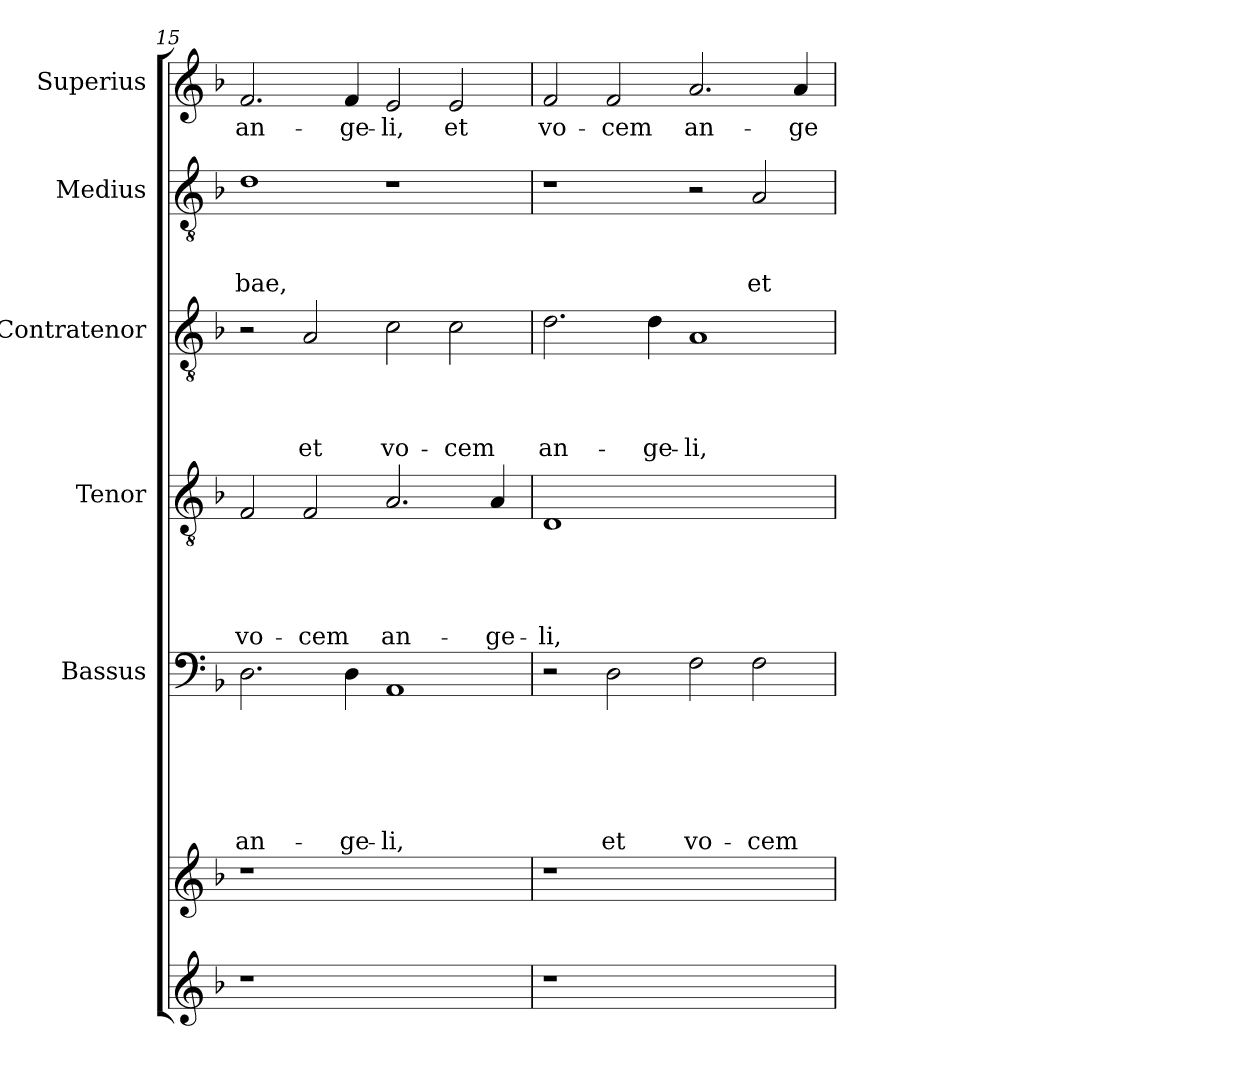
**kern	**kern	**kern	**text	**text	**text	**text	**text	**text	**kern	**text	**text	**text	**text	**text	**kern	**text	**text	**text	**text	**kern	**text	**text	**text	**kern	**text
*part7	*part6	*part5	*part5	*part5	*part5	*part5	*part5	*part5	*part4	*part4	*part4	*part4	*part4	*part4	*part3	*part3	*part3	*part3	*part3	*part2	*part2	*part2	*part2	*part1	*part1
*staff7	*staff6	*staff5	*staff5	*staff5	*staff5	*staff5	*staff5	*staff5	*staff4	*staff4	*staff4	*staff4	*staff4	*staff4	*staff3	*staff3	*staff3	*staff3	*staff3	*staff2	*staff2	*staff2	*staff2	*staff1	*staff1
*	*	*I"Bassus	*	*	*	*	*	*	*I"Tenor	*	*	*	*	*	*I"Contratenor	*	*	*	*	*I"Medius	*	*	*	*I"Superius	*
!!LO:LB:g=z
*clefG2	*clefG2	*clefF4	*	*	*	*	*	*	*clefGv2	*	*	*	*	*	*clefGv2	*	*	*	*	*clefGv2	*	*	*	*clefG2	*
*k[b-]	*k[b-]	*k[b-]	*	*	*	*	*	*	*k[b-]	*	*	*	*	*	*k[b-]	*	*	*	*	*k[b-]	*	*	*	*k[b-]	*
*F:	*F:	*F:	*	*	*	*	*	*	*F:	*	*	*	*	*	*F:	*	*	*	*	*F:	*	*	*	*F:	*
=15	=15	=15	=15	=15	=15	=15	=15	=15	=15	=15	=15	=15	=15	=15	=15	=15	=15	=15	=15	=15	=15	=15	=15	=15	=15
!	!	!	!	!	!	!	!	!LO:LY:b	!	!	!	!	!	!LO:LY:b	!	!	!	!	!	!	!	!	!LO:LY:b	!	!LO:LY:b
1r	1r	2.D\	.	.	.	.	.	an-	2F/	.	.	.	.	vo-	2r	.	.	.	.	1d	.	.	-bae,	2.f/	an-
!	!	!	!	!	!	!	!	!	!	!	!	!	!	!LO:LY:b	!	!	!	!	!LO:LY:b	!	!	!	!	!	!
.	.	.	.	.	.	.	.	.	2F/	.	.	.	.	-cem	2A/	.	.	.	et	.	.	.	.	.	.
!	!	!	!	!	!	!	!	!LO:LY:b	!	!	!	!	!	!	!	!	!	!	!	!	!	!	!	!	!LO:LY:b
.	.	4D\	.	.	.	.	.	-ge-	.	.	.	.	.	.	.	.	.	.	.	.	.	.	.	4f/	-ge-
!	!	!	!	!	!	!	!	!LO:LY:b	!	!	!	!	!	!LO:LY:b	!	!	!	!	!LO:LY:b	!	!	!	!	!	!LO:LY:b
1ryy	1ryy	1AA	.	.	.	.	.	-li,	2.A/	.	.	.	.	an-	2c\	.	.	.	vo-	1r	.	.	.	2e/	-li,
!	!	!	!	!	!	!	!	!	!	!	!	!	!	!	!	!	!	!	!LO:LY:b	!	!	!	!	!	!LO:LY:b
.	.	.	.	.	.	.	.	.	.	.	.	.	.	.	2c\	.	.	.	-cem	.	.	.	.	2e/	et
!	!	!	!	!	!	!	!	!	!	!	!	!	!	!LO:LY:b	!	!	!	!	!	!	!	!	!	!	!
.	.	.	.	.	.	.	.	.	4A/	.	.	.	.	-ge-	.	.	.	.	.	.	.	.	.	.	.
=16	=16	=16	=16	=16	=16	=16	=16	=16	=16	=16	=16	=16	=16	=16	=16	=16	=16	=16	=16	=16	=16	=16	=16	=16	=16
!	!	!	!	!	!	!	!	!	!	!	!	!	!	!LO:LY:b:rj	!	!	!	!	!LO:LY:b	!	!	!	!	!	!LO:LY:b
1r	1r	2r	.	.	.	.	.	.	1D	.	.	.	.	-li,	2.d\	.	.	.	an-	1r	.	.	.	2f/	vo-
!	!	!	!	!	!	!	!	!LO:LY:b	!	!	!	!	!	!	!	!	!	!	!	!	!	!	!	!	!LO:LY:b
.	.	2D\	.	.	.	.	.	et	.	.	.	.	.	.	.	.	.	.	.	.	.	.	.	2f/	-cem
!	!	!	!	!	!	!	!	!	!	!	!	!	!	!	!	!	!	!	!LO:LY:b	!	!	!	!	!	!
.	.	.	.	.	.	.	.	.	.	.	.	.	.	.	4d\	.	.	.	-ge-	.	.	.	.	.	.
!	!	!	!	!	!	!	!	!LO:LY:b	!	!	!	!	!	!	!	!	!	!	!LO:LY:b	!	!	!	!	!	!LO:LY:b
1ryy	1ryy	2F\	.	.	.	.	.	vo-	1ryy	.	.	.	.	.	1A	.	.	.	-li,	2r	.	.	.	2.a/	an-
!	!	!	!	!	!	!	!	!LO:LY:b	!	!	!	!	!	!	!	!	!	!	!	!	!	!	!LO:LY:b	!	!
.	.	2F\	.	.	.	.	.	-cem	.	.	.	.	.	.	.	.	.	.	.	2A/	.	.	et	.	.
!	!	!	!	!	!	!	!	!	!	!	!	!	!	!	!	!	!	!	!	!	!	!	!	!	!LO:LY:b
.	.	.	.	.	.	.	.	.	.	.	.	.	.	.	.	.	.	.	.	.	.	.	.	4a/	-ge-
=	=	=	=	=	=	=	=	=	=	=	=	=	=	=	=	=	=	=	=	=	=	=	=	=	=
*-	*-	*-	*-	*-	*-	*-	*-	*-	*-	*-	*-	*-	*-	*-	*-	*-	*-	*-	*-	*-	*-	*-	*-	*-	*-
